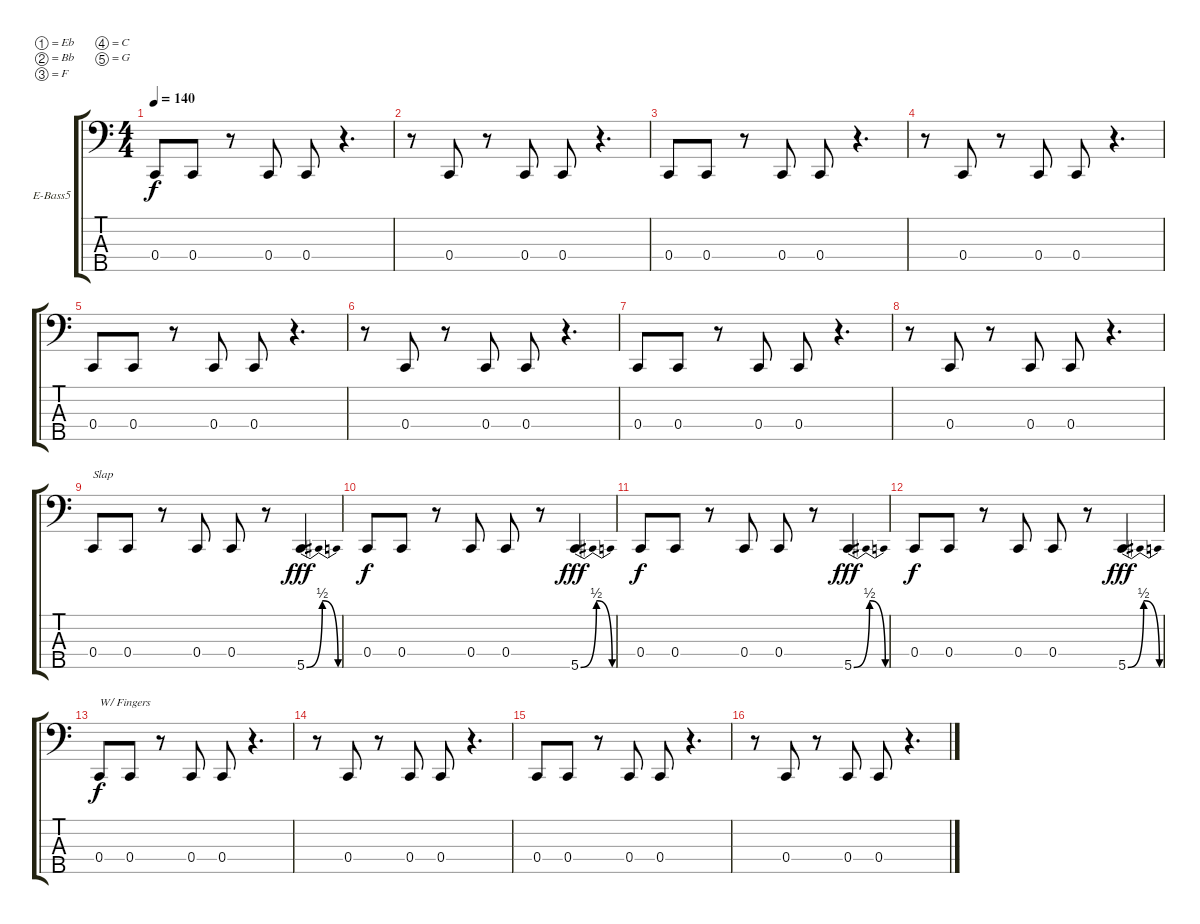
\bracketExtendMode groupsimilarinstruments
\firstSystemTrackNameOrientation horizontal
\otherSystemsTrackNameOrientation horizontal
\track ("Бас" "E-Bass5") {instrument electricbassfinger}
\staff {score tabs}
\tuning (Eb2 Bb1 F1 C1 G0)
\ts (4 4)
\tempo 140
\clef f4
\ks c
0.4.8{dy f} 0.4.8 r.8 0.4.8 0.4.8 r.4{d} |
r.8 0.4.8 r.8 0.4.8 0.4.8 r.4{d} |
0.4.8 0.4.8 r.8 0.4.8 0.4.8 r.4{d} |
r.8 0.4.8 r.8 0.4.8 0.4.8 r.4{d} |
0.4.8 0.4.8 r.8 0.4.8 0.4.8 r.4{d} |
r.8 0.4.8 r.8 0.4.8 0.4.8 r.4{d} |
0.4.8 0.4.8 r.8 0.4.8 0.4.8 r.4{d} |
r.8 0.4.8 r.8 0.4.8 0.4.8 r.4{d} |
0.4.8{txt "Slap"} 0.4.8 r.8 0.4.8 0.4.8 r.8 5.5{be (bendrelease 0 0 30 2 30 2 60 0)}.4{dy fff} |
0.4.8{dy f} 0.4.8 r.8 0.4.8 0.4.8 r.8 5.5{be (bendrelease 0 0 30 2 30 2 60 0)}.4{dy fff} |
0.4.8{dy f} 0.4.8 r.8 0.4.8 0.4.8 r.8 5.5{be (bendrelease 0 0 30 2 30 2 60 0)}.4{dy fff} |
0.4.8{dy f} 0.4.8 r.8 0.4.8 0.4.8 r.8 5.5{be (bendrelease 0 0 30 2 30 2 60 0)}.4{dy fff} |
0.4.8{txt "W/ Fingers" dy f} 0.4.8 r.8 0.4.8 0.4.8 r.4{d} |
r.8 0.4.8 r.8 0.4.8 0.4.8 r.4{d} |
0.4.8 0.4.8 r.8 0.4.8 0.4.8 r.4{d} |
r.8 0.4.8 r.8 0.4.8 0.4.8 r.4{d}
